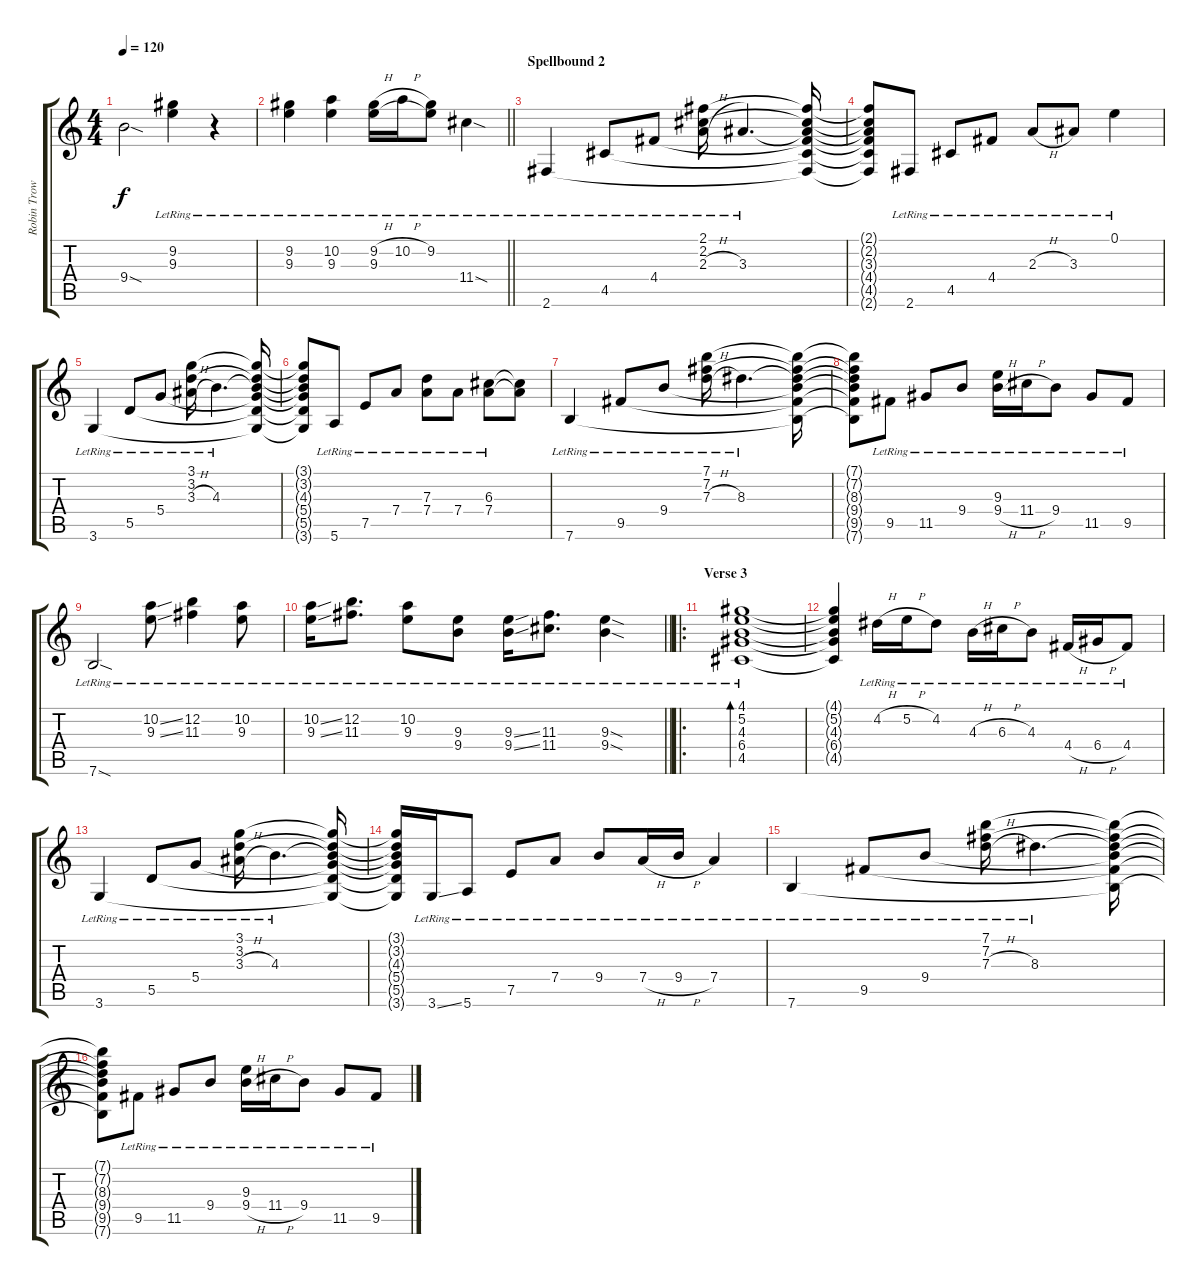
\track ("Robin Trower" "Robin Trow") {instrument acousticguitarsteel}
\staff {score tabs}
\tuning (E4 B3 G3 D3 A2 E2) {hide}
\ts (4 4)
\tempo 120
\clef g2
\ks c
9.4{sod}.2{dy f} (9.2{lr} 9.3{lr}).4 r.4 |
\barLineRight lightlight
(9.2{lr} 9.3{lr}).4 (10.2{lr} 9.3{lr}).4 (9.2{h lr} 9.3{lr}).16 10.2{h lr}.16 (9.2{lr} 9.3{t}).8 11.4{sod lr}.4 |
\section ("" "Spellbound 2")
2.6{lr}.4 4.5{lr}.8 4.4{lr}.8 (2.1 2.2 2.3{h lr}).16 3.3{lr}.4{d} (2.1{t} 2.2{t} 3.3{t} 4.4{t} 4.5{t} 2.6{t}).16 |
(2.1{t} 2.2{t} 3.3{t} 4.4{t} 4.5{t} 2.6{t}).8 2.6{lr}.8 4.5{lr}.8 4.4{lr}.8 2.3{h lr}.8 3.3{lr}.8 0.1{lr}.4 |
3.6{lr}.4 5.5{lr}.8 5.4{lr}.8 (3.1 3.2 3.3{h lr}).16 4.3{lr}.4{d} (3.1{t} 3.2{t} 4.3{t} 5.4{t} 5.5{t} 3.6{t}).16 |
(3.1{t} 3.2{t} 4.3{t} 5.4{t} 5.5{t} 3.6{t}).8 5.6{lr}.8 7.5{lr}.8 7.4{lr}.8 (7.3 7.4{lr}).8 7.4{lr}.8 (6.3 7.4{lr}).8 (6.3{t} 7.4{t}).8 |
7.6{lr}.4 9.5{lr}.8 9.4{lr}.8 (7.1 7.2 7.3{h lr}).16 8.3{lr}.4{d} (7.1{t} 7.2{t} 8.3{t} 9.4{t} 9.5{t} 7.6{t}).16 |
(7.1{t} 7.2{t} 8.3{t} 9.4{t} 9.5{t} 7.6{t}).8 9.5{lr}.8 11.5{lr}.8 9.4{lr}.8 (9.3{lr} 9.4{h lr}).16 11.4{h lr}.16 9.4{lr}.8 11.5{lr}.8 9.5{lr}.8 |
7.6{sod lr}.2 (10.2{ss lr} 9.3{ss lr}).8 (12.2{lr} 11.3{lr}).4 (10.2{lr} 9.3{lr}).8 |
\barLineRight lightlight
(10.2{ss lr} 9.3{ss lr}).16 (12.2{lr} 11.3{lr}).8{d} (10.2{lr} 9.3{lr}).8 (9.3{lr} 9.4{lr}).8 (9.3{ss lr} 9.4{ss lr}).16 (11.3{lr} 11.4{lr}).8{d} (9.3{sod lr} 9.4{sod lr}).4 |
\ro
\section ("" "Verse 3")
(4.1 5.2 4.3 6.4{lr} 4.5).1{bd 120} |
(4.1{t} 5.2{t} 4.3{t} 6.4{t} 4.5{t}).4 4.2{h lr}.16 5.2{h lr}.16 4.2{lr}.8 4.3{h lr}.16 6.3{h lr}.16 4.3{lr}.8 4.4{h lr}.16 6.4{h lr}.16 4.4{lr}.8 |
3.6{lr}.4 5.5{lr}.8 5.4{lr}.8 (3.1 3.2 3.3{h lr}).16 4.3{lr}.4{d} (3.1{t} 3.2{t} 4.3{t} 5.4{t} 5.5{t} 3.6{t}).16 |
(3.1{t} 3.2{t} 4.3{t} 5.4{t} 5.5{t} 3.6{t}).16 3.6{ss lr}.16 5.6{lr}.8 7.5{lr}.8 7.4{lr}.8 9.4{lr}.8 7.4{h lr}.16 9.4{h lr}.16 7.4{lr}.4 |
7.6{lr}.4 9.5{lr}.8 9.4{lr}.8 (7.1 7.2 7.3{h lr}).16 8.3{lr}.4{d} (7.1{t} 7.2{t} 8.3{t} 9.4{t} 9.5{t} 7.6{t}).16 |
(7.1{t} 7.2{t} 8.3{t} 9.4{t} 9.5{t} 7.6{t}).8 9.5{lr}.8 11.5{lr}.8 9.4{lr}.8 (9.3{lr} 9.4{h lr}).16 11.4{h lr}.16 9.4{lr}.8 11.5{lr}.8 9.5{lr}.8
